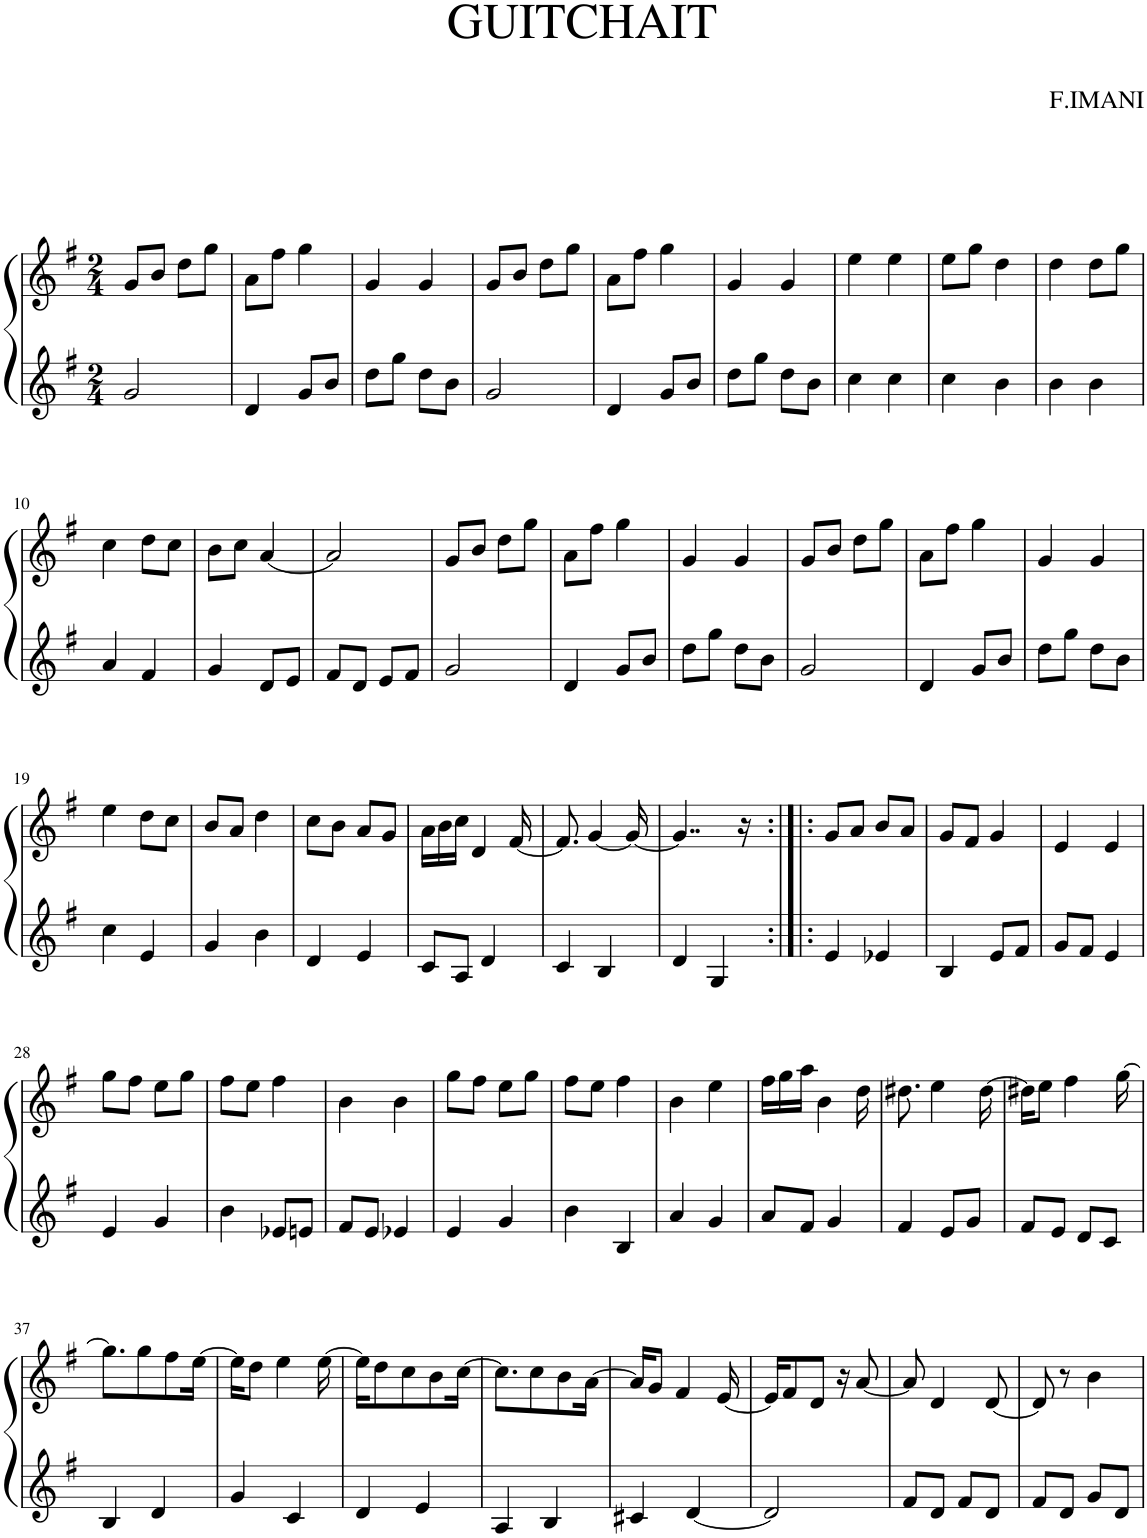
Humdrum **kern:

**kern	**kern
*part1	*part1
*staff2	*staff1
*I"Piano	*
*I'Pno.	*
*clefG2	*clefG2
*k[f#]	*k[f#]
*M2/4	*M2/4
=1	=1
2g/	8g/L
.	8b/J
.	8dd\L
.	8gg\J
=2	=2
4d/	8a\L
.	8ff#\J
8g/L	4gg\
8b/J	.
=3	=3
8dd\L	4g/
8gg\J	.
8dd\L	4g/
8b\J	.
=4	=4
2g/	8g/L
.	8b/J
.	8dd\L
.	8gg\J
=5	=5
4d/	8a\L
.	8ff#\J
8g/L	4gg\
8b/J	.
=6	=6
8dd\L	4g/
8gg\J	.
8dd\L	4g/
8b\J	.
=7	=7
4cc\	4ee\
4cc\	4ee\
=8	=8
4cc\	8ee\L
.	8gg\J
4b\	4dd\
=9	=9
4b\	4dd\
4b\	8dd\L
.	8gg\J
!!LO:LB:g=z
=10	=10
4a/	4cc\
4f#/	8dd\L
.	8cc\J
=11	=11
4g/	8b\L
.	8cc\J
8d/L	[4a/
8e/J	.
=12	=12
8f#/L	2a/]
8d/J	.
8e/L	.
8f#/J	.
=13	=13
2g/	8g/L
.	8b/J
.	8dd\L
.	8gg\J
=14	=14
4d/	8a\L
.	8ff#\J
8g/L	4gg\
8b/J	.
=15	=15
8dd\L	4g/
8gg\J	.
8dd\L	4g/
8b\J	.
=16	=16
2g/	8g/L
.	8b/J
.	8dd\L
.	8gg\J
=17	=17
4d/	8a\L
.	8ff#\J
8g/L	4gg\
8b/J	.
=18	=18
8dd\L	4g/
8gg\J	.
8dd\L	4g/
8b\J	.
!!LO:LB:g=z
=19	=19
4cc\	4ee\
4e/	8dd\L
.	8cc\J
=20	=20
4g/	8b/L
.	8a/J
4b\	4dd\
=21	=21
4d/	8cc\L
.	8b\J
4e/	8a/L
.	8g/J
=22	=22
8c/L	16a\LL
.	16b\
8A/J	16cc\JJ
.	4d/
4d/	.
.	[16f#/
=23	=23
4c/	8.f#/]
.	[4g/
4B/	.
.	16g/_
=24	=24
4d/	4..g/]
4G/	.
.	16r
=25:|!|:	=25:|!|:
4e/	8g/L
.	8a/J
4e-X/	8b/L
.	8a/J
=26	=26
4B/	8g/L
.	8f#/J
8e/L	4g/
8f#/J	.
=27	=27
8g/L	4e/
8f#/J	.
4e/	4e/
!!LO:LB:g=z
=28	=28
4e/	8gg\L
.	8ff#\J
4g/	8ee\L
.	8gg\J
=29	=29
4b\	8ff#\L
.	8ee\J
8e-X/L	4ff#\
8en/J	.
=30	=30
8f#/L	4b\
8e/J	.
4e-X/	4b\
=31	=31
4e/	8gg\L
.	8ff#\J
4g/	8ee\L
.	8gg\J
=32	=32
4b\	8ff#\L
.	8ee\J
4B/	4ff#\
=33	=33
4a/	4b\
4g/	4ee\
=34	=34
8a/L	16ff#\LL
.	16gg\
8f#/J	16aa\JJ
.	4b\
4g/	.
.	16dd\
=35	=35
4f#/	8.dd#X\
.	4ee\
8e/L	.
8g/J	.
.	[16dd#\
=36	=36
8f#/L	16dd#X\KL]
.	8ee\J
8e/J	.
.	4ff#\
8d/L	.
8c/J	.
.	[16gg\
!!LO:LB:g=z
=37	=37
4B/	8.gg\L]
.	8gg\
4d/	.
.	8ff#\
.	[16ee\Jk
=38	=38
4g/	16ee\KL]
.	8dd\J
.	4ee\
4c/	.
.	[16ee\
=39	=39
4d/	16ee\KL]
.	8dd\
.	8cc\
4e/	.
.	8b\
.	[16cc\Jk
=40	=40
4A/	8.cc\L]
.	8cc\
4B/	.
.	8b\
.	[16a\Jk
=41	=41
4c#X/	16a/KL]
.	8g/J
.	4f#/
[4d/	.
.	[16e/
=42	=42
2d/]	16e/KL]
.	8f#/
.	8d/J
.	16r
.	[8a/
=43	=43
8f#/L	8a/]
8d/J	4d/
8f#/L	.
8d/J	[8d/
=44	=44
8f#/L	8d/]
8d/J	8r
8g/L	4b\
8d/J	.
=	=
*-	*-
